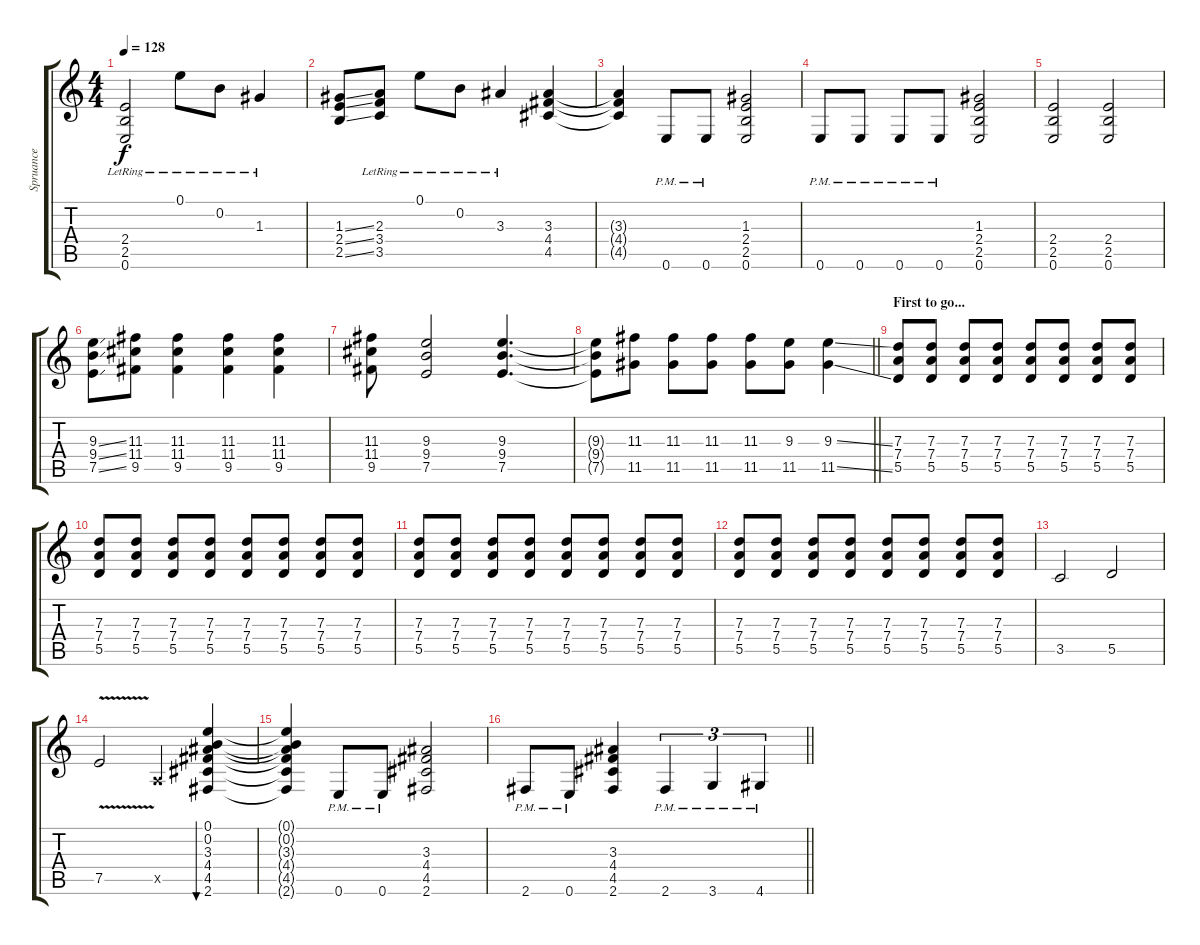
\track ("Spruance" "Spruance") {instrument distortionguitar}
\staff {score tabs}
\tuning (E4 B3 G3 D3 A2 E2) {hide}
\ts (4 4)
\tempo 128
\clef g2
\ks c
(2.4{lr} 2.5{lr} 0.6{lr}).2{dy f} 0.1{lr}.8 0.2{lr}.8 1.3{lr}.4 |
(1.3{ss} 2.4{ss} 2.5{ss}).8 (2.3{lr} 3.4{lr} 3.5{lr}).8 0.1{lr}.8 0.2{lr}.8 3.3{lr}.4 (3.3 4.4 4.5).4 |
(3.3{t} 4.4{t} 4.5{t}).4 0.6{pm}.8 0.6{pm}.8 (1.3 2.4 2.5 0.6).2 |
0.6{pm}.8 0.6{pm}.8 0.6{pm}.8 0.6{pm}.8 (1.3 2.4 2.5 0.6).2 |
(2.4 2.5 0.6).2 (2.4 2.5 0.6).2 |
(9.3{ss} 9.4{ss} 7.5{ss}).8 (11.3 11.4 9.5).8 (11.3 11.4 9.5).4 (11.3 11.4 9.5).4 (11.3 11.4 9.5).4 |
(11.3 11.4 9.5).8 (9.3 9.4 7.5).2 (9.3 9.4 7.5).4{d} |
\barLineRight lightlight
(9.3{t} 9.4{t} 7.5{t}).8 (11.3 11.5).8 (11.3 11.5).8 (11.3 11.5).8 (11.3 11.5).8 (9.3 11.5).8 (9.3{ss} 11.5{ss}).4 |
\section ("" "First to go...")
(7.3 7.4 5.5).8 (7.3 7.4 5.5).8 (7.3 7.4 5.5).8 (7.3 7.4 5.5).8 (7.3 7.4 5.5).8 (7.3 7.4 5.5).8 (7.3 7.4 5.5).8 (7.3 7.4 5.5).8 |
(7.3 7.4 5.5).8 (7.3 7.4 5.5).8 (7.3 7.4 5.5).8 (7.3 7.4 5.5).8 (7.3 7.4 5.5).8 (7.3 7.4 5.5).8 (7.3 7.4 5.5).8 (7.3 7.4 5.5).8 |
(7.3 7.4 5.5).8 (7.3 7.4 5.5).8 (7.3 7.4 5.5).8 (7.3 7.4 5.5).8 (7.3 7.4 5.5).8 (7.3 7.4 5.5).8 (7.3 7.4 5.5).8 (7.3 7.4 5.5).8 |
(7.3 7.4 5.5).8 (7.3 7.4 5.5).8 (7.3 7.4 5.5).8 (7.3 7.4 5.5).8 (7.3 7.4 5.5).8 (7.3 7.4 5.5).8 (7.3 7.4 5.5).8 (7.3 7.4 5.5).8 |
3.5.2 5.5.2 |
7.5{v}.2 0.5{x}.4 (0.1 0.2 3.3 4.4 4.5 2.6).4{bu 240} |
(0.1{t} 0.2{t} 3.3{t} 4.4{t} 4.5{t} 2.6{t}).4 0.6{pm}.8 0.6{pm}.8 (3.3 4.4 4.5 2.6).2 |
\barLineRight lightlight
2.6{pm}.8 0.6{pm}.8 (3.3 4.4 4.5 2.6).4 2.6{pm}.4{tu (3 2)} 3.6{pm}.4{tu (3 2)} 4.6{pm}.4{tu (3 2)}
